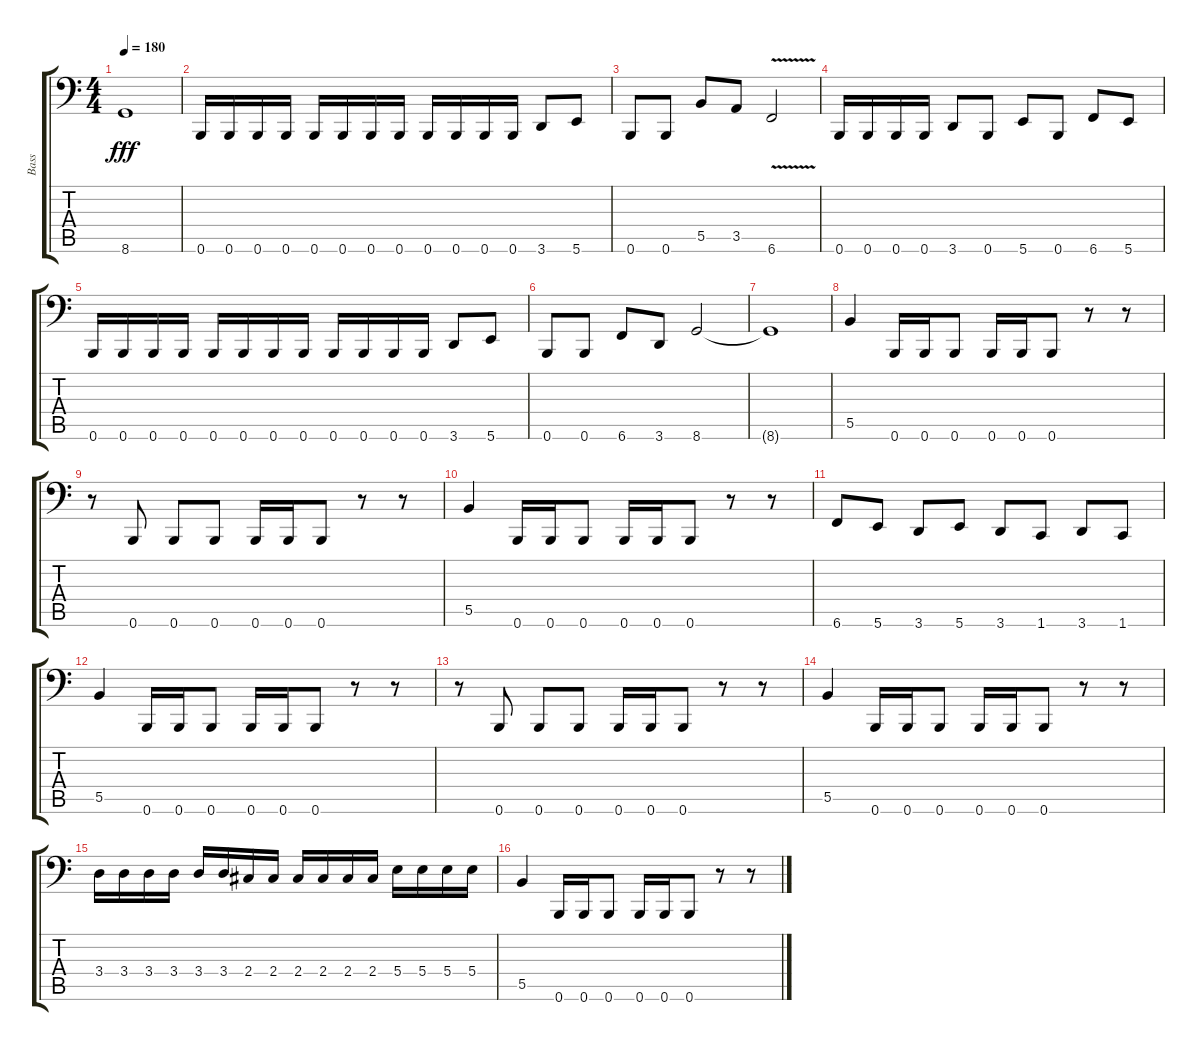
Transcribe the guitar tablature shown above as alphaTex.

\track ("Bass " "Bass ") {instrument electricbassfinger}
\staff {score tabs}
\tuning (Db3 Ab2 E2 B1 Gb1 B0) {hide}
\ts (4 4)
\tempo 180
\clef f4
\ks c
8.6{t}.1{dy fff} |
0.6.16 0.6.16 0.6.16 0.6.16 0.6.16 0.6.16 0.6.16 0.6.16 0.6.16 0.6.16 0.6.16 0.6.16 3.6.8 5.6.8 |
0.6.8 0.6.8 5.5.8 3.5.8 6.6{v}.2 |
0.6.16 0.6.16 0.6.16 0.6.16 3.6.8 0.6.8 5.6.8 0.6.8 6.6.8 5.6.8 |
0.6.16 0.6.16 0.6.16 0.6.16 0.6.16 0.6.16 0.6.16 0.6.16 0.6.16 0.6.16 0.6.16 0.6.16 3.6.8 5.6.8 |
0.6.8 0.6.8 6.6.8 3.6.8 8.6.2 |
8.6{t}.1 |
5.5.4 0.6.16 0.6.16 0.6.8 0.6.16 0.6.16 0.6.8 r.8 r.8 |
r.8 0.6.8 0.6.8 0.6.8 0.6.16 0.6.16 0.6.8 r.8 r.8 |
5.5.4 0.6.16 0.6.16 0.6.8 0.6.16 0.6.16 0.6.8 r.8 r.8 |
6.6.8 5.6.8 3.6.8 5.6.8 3.6.8 1.6.8 3.6.8 1.6.8 |
5.5.4 0.6.16 0.6.16 0.6.8 0.6.16 0.6.16 0.6.8 r.8 r.8 |
r.8 0.6.8 0.6.8 0.6.8 0.6.16 0.6.16 0.6.8 r.8 r.8 |
5.5.4 0.6.16 0.6.16 0.6.8 0.6.16 0.6.16 0.6.8 r.8 r.8 |
3.4.16 3.4.16 3.4.16 3.4.16 3.4.16 3.4.16 2.4.16 2.4.16 2.4.16 2.4.16 2.4.16 2.4.16 5.4.16 5.4.16 5.4.16 5.4.16 |
5.5.4 0.6.16 0.6.16 0.6.8 0.6.16 0.6.16 0.6.8 r.8 r.8
